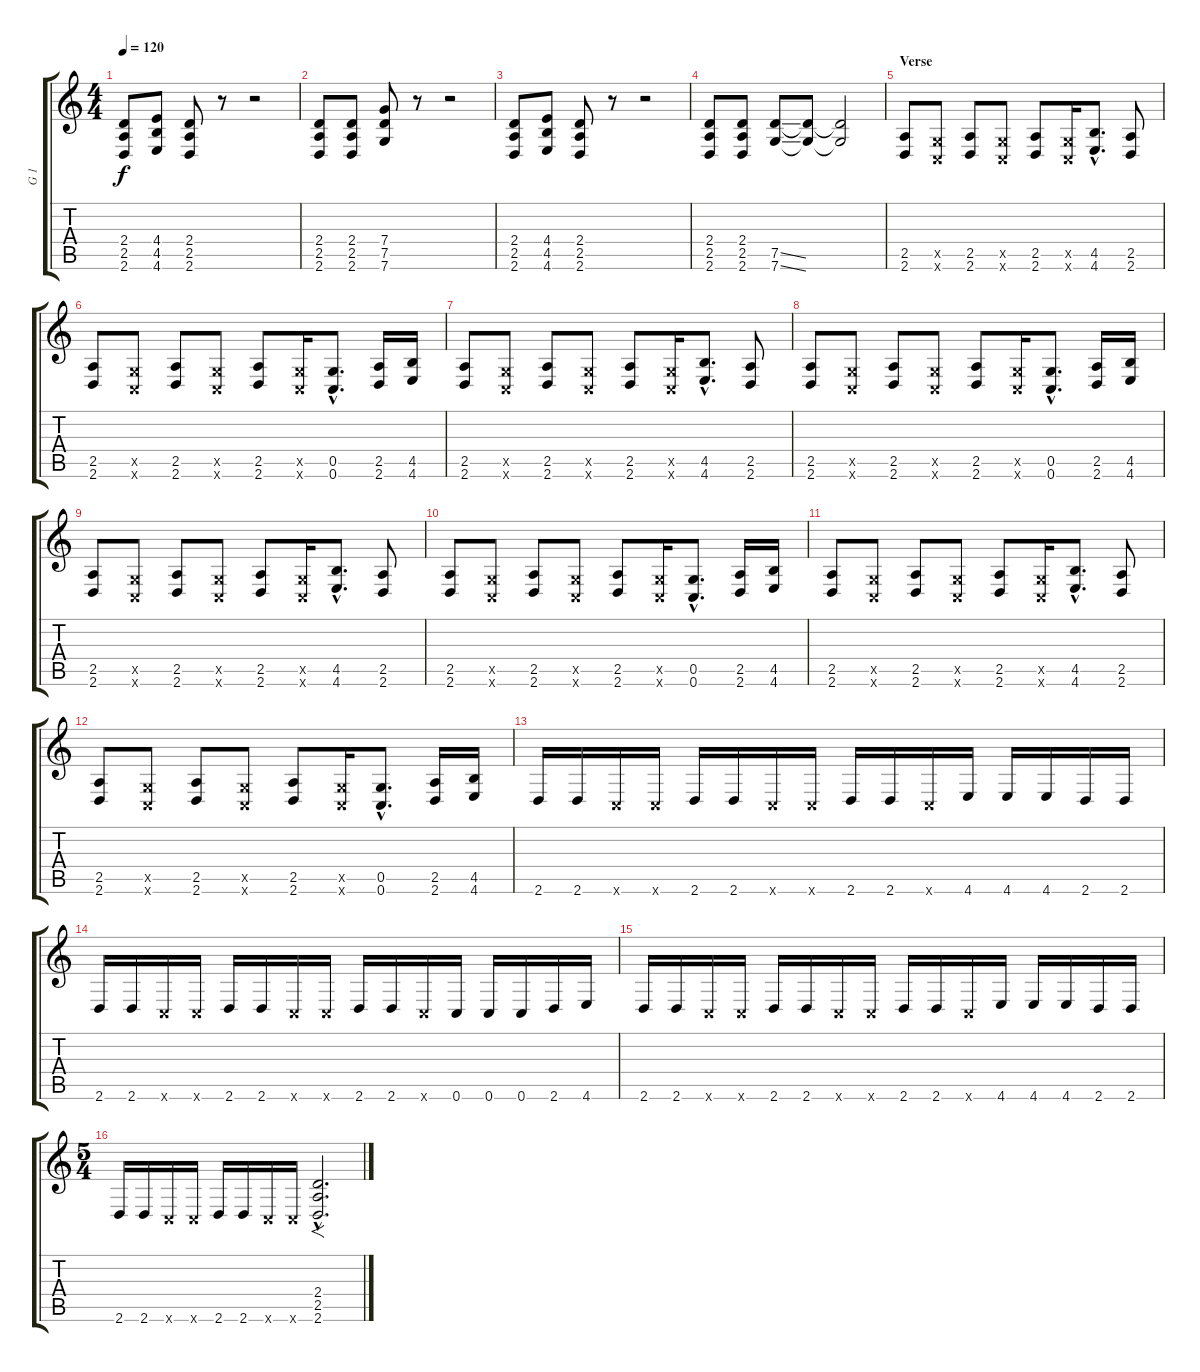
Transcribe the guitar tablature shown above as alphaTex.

\track ("G 1" "G 1") {instrument distortionguitar}
\staff {score tabs}
\tuning (D4 A3 F3 C3 G2 C2) {hide}
\ts (4 4)
\section ("" "")
\tempo 120
\clef g2
\ks c
(2.4 2.5 2.6).8{dy f} (4.4 4.5 4.6).8 (2.4 2.5 2.6).8 r.8 r.2 |
(2.4 2.5 2.6).8 (2.4 2.5 2.6).8 (7.4 7.5 7.6).8 r.8 r.2 |
(2.4 2.5 2.6).8 (4.4 4.5 4.6).8 (2.4 2.5 2.6).8 r.8 r.2 |
(2.4 2.5 2.6).8 (2.4 2.5 2.6).8 (7.5{ss} 7.6{ss}).8 (7.5{t} 7.6{t}).8 (7.5{t} 7.6{t}).2 |
\section ("" "Verse")
(2.5 2.6).8 (0.5{x} 0.6{x}).8 (2.5 2.6).8 (0.5{x} 0.6{x}).8 (2.5 2.6).8 (0.5{x} 0.6{x}).16 (4.5{hac} 4.6{hac}).8{d} (2.5 2.6).8 |
(2.5 2.6).8 (0.5{x} 0.6{x}).8 (2.5 2.6).8 (0.5{x} 0.6{x}).8 (2.5 2.6).8 (0.5{x} 0.6{x}).16 (0.5{hac} 0.6{hac}).8{d} (2.5 2.6).16 (4.5 4.6).16 |
(2.5 2.6).8 (0.5{x} 0.6{x}).8 (2.5 2.6).8 (0.5{x} 0.6{x}).8 (2.5 2.6).8 (0.5{x} 0.6{x}).16 (4.5{hac} 4.6{hac}).8{d} (2.5 2.6).8 |
(2.5 2.6).8 (0.5{x} 0.6{x}).8 (2.5 2.6).8 (0.5{x} 0.6{x}).8 (2.5 2.6).8 (0.5{x} 0.6{x}).16 (0.5{hac} 0.6{hac}).8{d} (2.5 2.6).16 (4.5 4.6).16 |
(2.5 2.6).8 (0.5{x} 0.6{x}).8 (2.5 2.6).8 (0.5{x} 0.6{x}).8 (2.5 2.6).8 (0.5{x} 0.6{x}).16 (4.5{hac} 4.6{hac}).8{d} (2.5 2.6).8 |
(2.5 2.6).8 (0.5{x} 0.6{x}).8 (2.5 2.6).8 (0.5{x} 0.6{x}).8 (2.5 2.6).8 (0.5{x} 0.6{x}).16 (0.5{hac} 0.6{hac}).8{d} (2.5 2.6).16 (4.5 4.6).16 |
(2.5 2.6).8 (0.5{x} 0.6{x}).8 (2.5 2.6).8 (0.5{x} 0.6{x}).8 (2.5 2.6).8 (0.5{x} 0.6{x}).16 (4.5{hac} 4.6{hac}).8{d} (2.5 2.6).8 |
(2.5 2.6).8 (0.5{x} 0.6{x}).8 (2.5 2.6).8 (0.5{x} 0.6{x}).8 (2.5 2.6).8 (0.5{x} 0.6{x}).16 (0.5{hac} 0.6{hac}).8{d} (2.5 2.6).16 (4.5 4.6).16 |
2.6.16 2.6.16 0.6{x}.16 0.6{x}.16 2.6.16 2.6.16 0.6{x}.16 0.6{x}.16 2.6.16 2.6.16 0.6{x}.16 4.6.16 4.6.16 4.6.16 2.6.16 2.6.16 |
2.6.16 2.6.16 0.6{x}.16 0.6{x}.16 2.6.16 2.6.16 0.6{x}.16 0.6{x}.16 2.6.16 2.6.16 0.6{x}.16 0.6.16 0.6.16 0.6.16 2.6.16 4.6.16 |
2.6.16 2.6.16 0.6{x}.16 0.6{x}.16 2.6.16 2.6.16 0.6{x}.16 0.6{x}.16 2.6.16 2.6.16 0.6{x}.16 4.6.16 4.6.16 4.6.16 2.6.16 2.6.16 |
\ts (5 4)
2.6.16 2.6.16 0.6{x}.16 0.6{x}.16 2.6.16 2.6.16 0.6{x}.16 0.6{x}.16 (2.4{hac} 2.5{hac} 2.6{hac}).2{f d}
